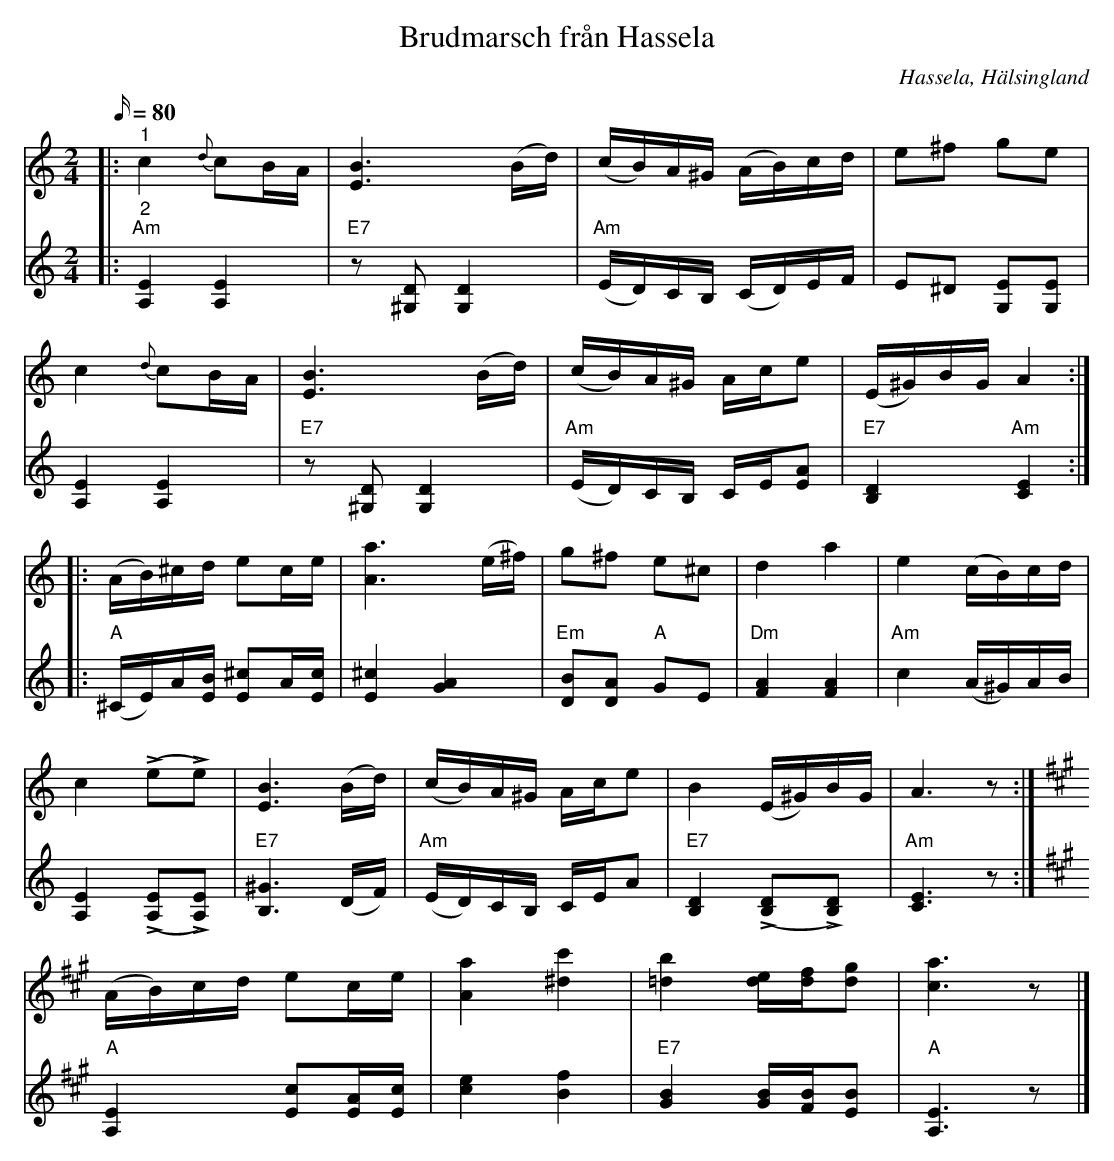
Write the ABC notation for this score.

X:1
T:Brudmarsch från Hassela
O:Hassela, Hälsingland
L:1/16
M:2/4
Q:80
K:Am
V:1
|:"^1" c4{d} c2BA | [EB]6 (Bd) | (cB)A^G (AB)cd | e2^f2 g2e2 |
c4{d} c2BA | [EB]6 (Bd) | (cB)A^G Ace2 | (E^G)BG A4 ::
(AB)^cd e2ce | [Aa]6 (e^f) | g2^f2 e2^c2 | d4 a4 | e4 (cB)cd |
c4 (!>!e2!>!e2) | [EB]6 (Bd) | (cB)A^G Ace2 | B4 (E^G)BG | A6 z2 :|
[K:A] (AB)cd e2ce | [Aa]4 [^dc']4 | [=db]4 [de][df][dg]2 | [ca]6 z2 |]
V:2
|:"^2""Am" [A,E]4 [A,E]4 |"E7" z2 [^G,D]2 [G,D]4 |"Am" (ED)CB, (CD)EF | E2^D2 [G,E]2[G,E]2 |
[A,E]4 [A,E]4 |"E7" z2 [^G,D]2 [G,D]4 |"Am" (ED)CB, CE[EA]2 |"E7" [B,D]4 "Am" [CE]4 ::
"A" (^CE)A[EB] [E^c]2A[Ec] | [E^c]4 [GA]4 |"Em" [DB]2[DA]2 "A" G2E2 | "Dm" [FA]4 [FA]4 | "Am" c4 (A^G)AB |
[A,E]4 (!>![A,E]2!>![A,E]2) |"E7" [B,^G]6 (DF) |"Am" (ED)CB, CEA2 | "E7" [B,D]4 (!>![B,D]2!>![B,D]2) |
"Am" [CE]6 z2 :|[K:A]"A" [A,E]4 [Ec]2[EA][Ec] | [ce]4 [Bf]4 | "E7" [GB]4 [GB][FB][EB]2 |"A" [A,E]6 z2 |]
